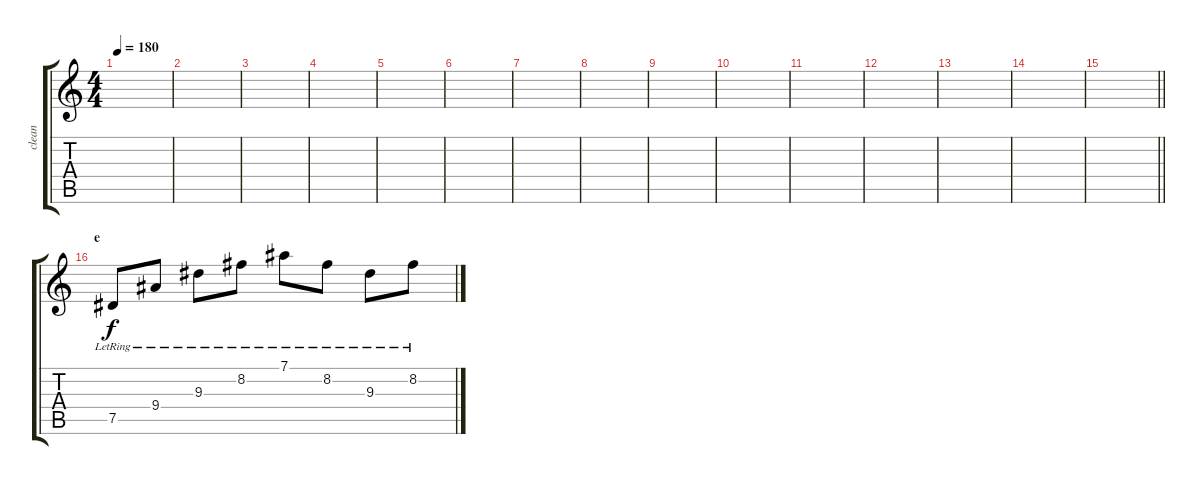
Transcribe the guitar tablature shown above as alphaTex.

\track ("clean" "clean") {instrument acousticguitarsteel}
\staff {score tabs}
\tuning (Eb4 Bb3 Gb3 Db3 Ab2 Eb2) {hide}
\ts (4 4)
\tempo 180
\clef g2
\ks c
|
|
|
|
|
|
|
|
|
|
|
|
|
|
\barLineRight lightlight
|
\section ("" "e")
7.5{lr}.8 9.4{lr}.8 9.3{lr}.8 8.2{lr}.8 7.1{lr}.8 8.2{lr}.8 9.3{lr}.8 8.2{lr}.8
